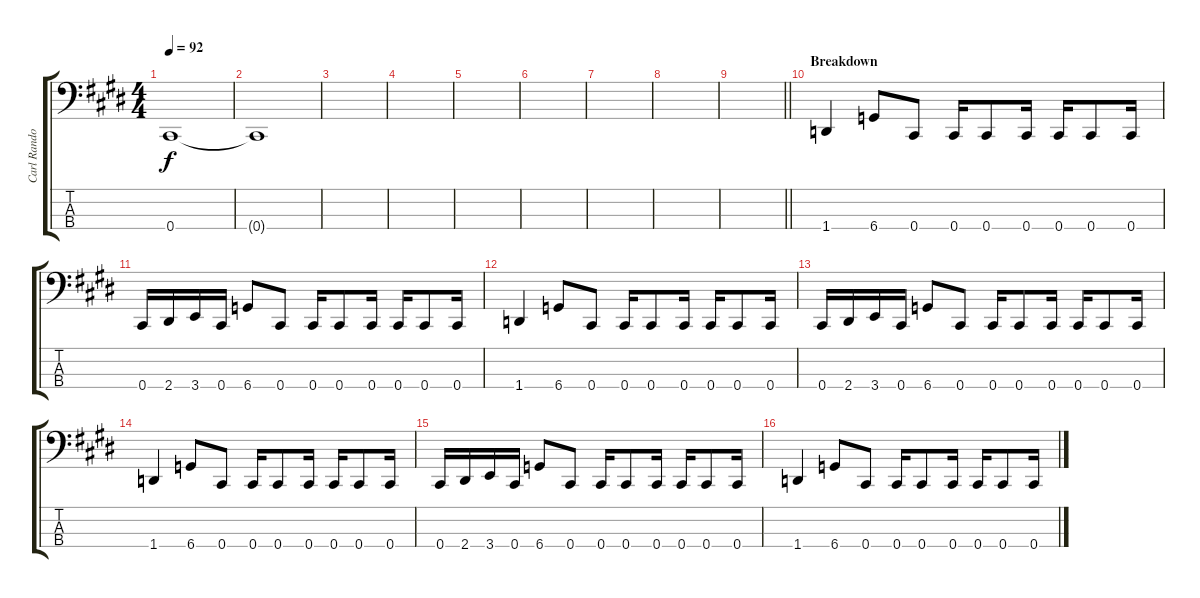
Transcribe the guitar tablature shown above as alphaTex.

\track ("Carl Randolph" "Carl Rando") {instrument electricbasspick}
\staff {score tabs}
\tuning (Gb2 Db2 Ab1 Db1) {hide}
\ts (4 4)
\tempo 92
\clef f4
\ks c#minor
0.4{t}.1{dy f} |
0.4{t}.1 |
|
|
|
|
|
|
\barLineRight lightlight
|
\section ("" "Breakdown")
1.4.4 6.4.8 0.4.8 0.4.16 0.4.8 0.4.16 0.4.16 0.4.8 0.4.16 |
0.4.16 2.4.16 3.4.16 0.4.16 6.4.8 0.4.8 0.4.16 0.4.8 0.4.16 0.4.16 0.4.8 0.4.16 |
1.4.4 6.4.8 0.4.8 0.4.16 0.4.8 0.4.16 0.4.16 0.4.8 0.4.16 |
0.4.16 2.4.16 3.4.16 0.4.16 6.4.8 0.4.8 0.4.16 0.4.8 0.4.16 0.4.16 0.4.8 0.4.16 |
1.4.4 6.4.8 0.4.8 0.4.16 0.4.8 0.4.16 0.4.16 0.4.8 0.4.16 |
0.4.16 2.4.16 3.4.16 0.4.16 6.4.8 0.4.8 0.4.16 0.4.8 0.4.16 0.4.16 0.4.8 0.4.16 |
1.4.4 6.4.8 0.4.8 0.4.16 0.4.8 0.4.16 0.4.16 0.4.8 0.4.16
